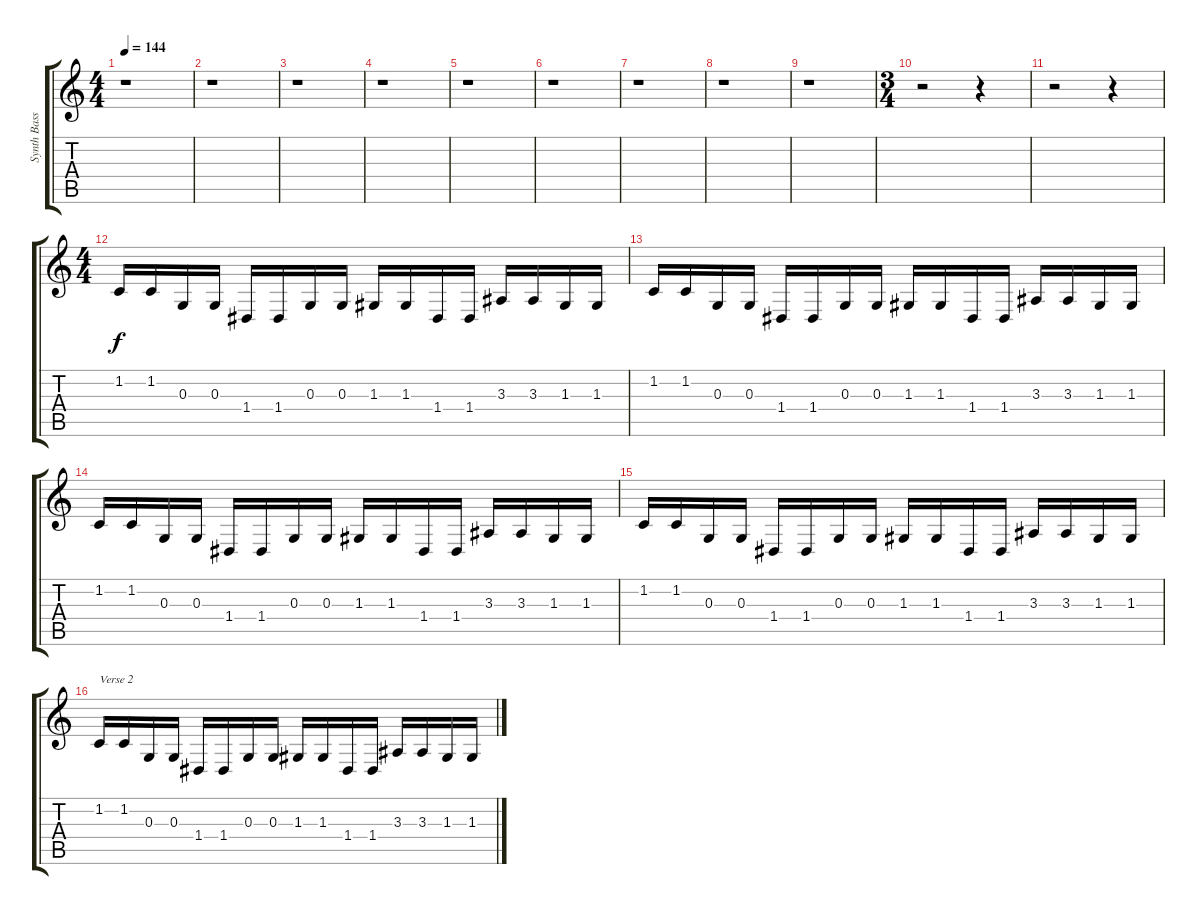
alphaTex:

\track ("Synth Bass" "Synth Bass") {instrument synthbrass1}
\staff {score tabs}
\tuning (E4 B3 G3 D3 A2 E2) {hide}
\ts (4 4)
\tempo 144
\clef g2
\ks c
r.1{dy f} |
r.1 |
r.1 |
r.1 |
r.1 |
r.1 |
r.1 |
r.1 |
r.1 |
\ts (3 4)
r.2 r.4 |
r.2 r.4 |
\ts (4 4)
1.2.16 1.2.16 0.3.16 0.3.16 1.4.16 1.4.16 0.3.16 0.3.16 1.3.16 1.3.16 1.4.16 1.4.16 3.3.16 3.3.16 1.3.16 1.3.16 |
1.2.16 1.2.16 0.3.16 0.3.16 1.4.16 1.4.16 0.3.16 0.3.16 1.3.16 1.3.16 1.4.16 1.4.16 3.3.16 3.3.16 1.3.16 1.3.16 |
1.2.16 1.2.16 0.3.16 0.3.16 1.4.16 1.4.16 0.3.16 0.3.16 1.3.16 1.3.16 1.4.16 1.4.16 3.3.16 3.3.16 1.3.16 1.3.16 |
1.2.16 1.2.16 0.3.16 0.3.16 1.4.16 1.4.16 0.3.16 0.3.16 1.3.16 1.3.16 1.4.16 1.4.16 3.3.16 3.3.16 1.3.16 1.3.16 |
1.2.16{txt "Verse 2"} 1.2.16 0.3.16 0.3.16 1.4.16 1.4.16 0.3.16 0.3.16 1.3.16 1.3.16 1.4.16 1.4.16 3.3.16 3.3.16 1.3.16 1.3.16
